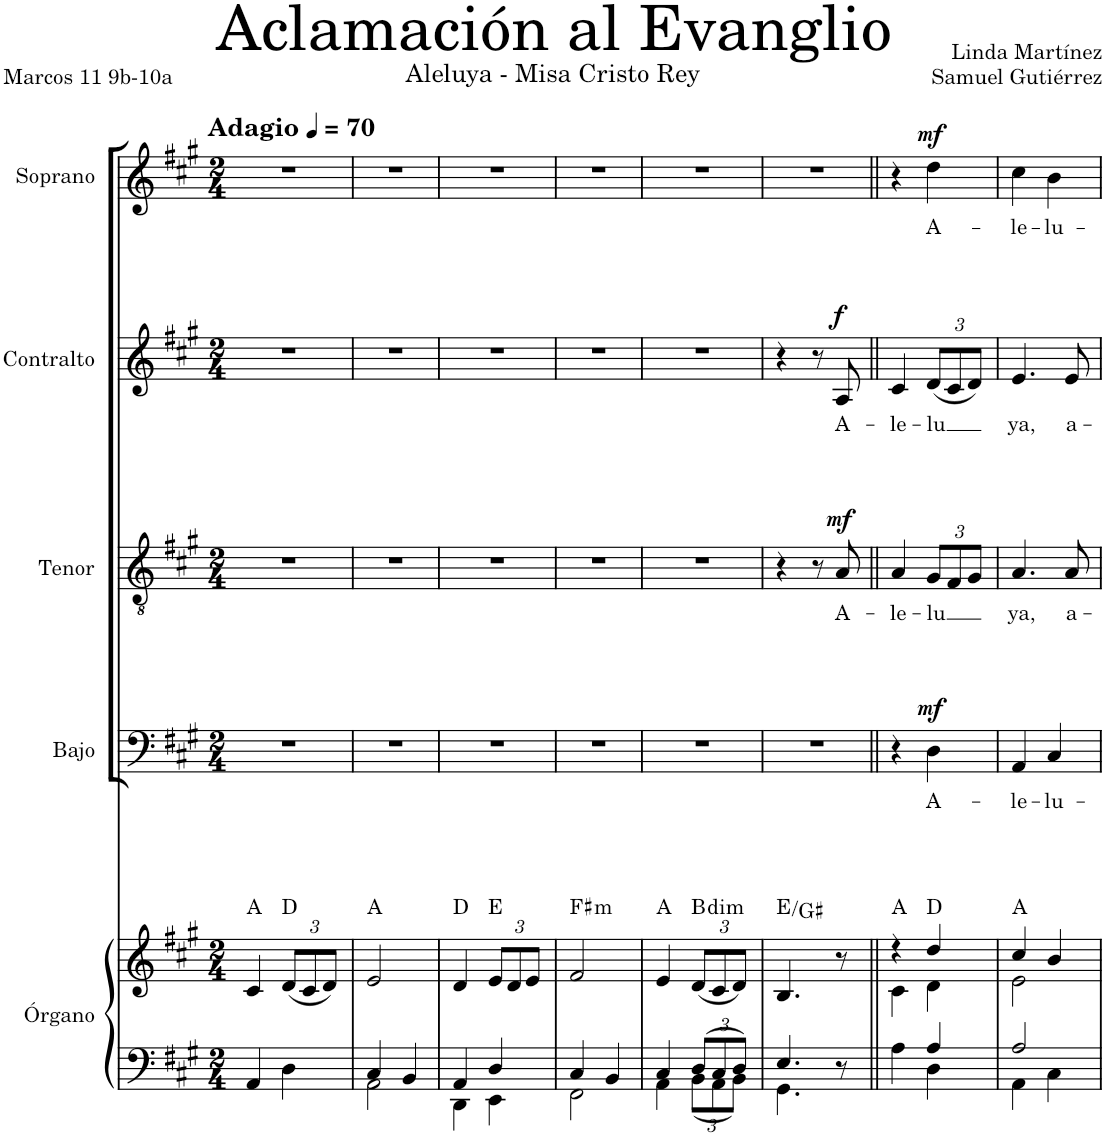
**kern	**kern	**harte	**kern	**text	**dynam	**kern	**text	**dynam	**kern	**text	**dynam	**kern	**text	**dynam
*part5	*part5	*part5	*part4	*part4	*part4	*part3	*part3	*part3	*part2	*part2	*part2	*part1	*part1	*part1
*staff6	*staff5	*	*staff4	*staff4	*staff4	*staff3	*staff3	*staff3	*staff2	*staff2	*staff2	*staff1	*staff1	*staff1
*I"Órgano	*	*	*I"Bajo	*	*	*I"Tenor	*	*	*I"Contralto	*	*	*I"Soprano	*	*
*	*	*	*I'B.	*	*	*I'T.	*	*	*I'C.	*	*	*I'S.	*	*
*clefF4	*clefG2	*	*clefF4	*	*	*clefGv2	*	*	*clefG2	*	*	*clefG2	*	*
*k[f#c#g#]	*k[f#c#g#]	*	*k[f#c#g#]	*	*	*k[f#c#g#]	*	*	*k[f#c#g#]	*	*	*k[f#c#g#]	*	*
*M2/4	*M2/4	*	*M2/4	*	*	*M2/4	*	*	*M2/4	*	*	*M2/4	*	*
=1	=1	=1	=1	=1	=1	=1	=1	=1	=1	=1	=1	=1	=1	=1
4AA/	4c#/	A:maj	2r	.	.	2r	.	.	2r	.	.	2r	.	.
*	*Xbrackettup	*	*	*	*	*	*	*	*	*	*	*	*	*
4D\	(12d/L	D:maj	.	.	.	.	.	.	.	.	.	.	.	.
.	12c#/	.	.	.	.	.	.	.	.	.	.	.	.	.
.	12d/J)	.	.	.	.	.	.	.	.	.	.	.	.	.
=2	=2	=2	=2	=2	=2	=2	=2	=2	=2	=2	=2	=2	=2	=2
*^	*	*	*	*	*	*	*	*	*	*	*	*	*	*
4C#/	2AA\	2e/	A:maj	2r	.	.	2r	.	.	2r	.	.	2r	.	.
4BB/	.	.	.	.	.	.	.	.	.	.	.	.	.	.	.
=3	=3	=3	=3	=3	=3	=3	=3	=3	=3	=3	=3	=3	=3	=3	=3
4AA/	4DD\	4d/	D:maj	2r	.	.	2r	.	.	2r	.	.	2r	.	.
4D/	4EE\	12e/L	E:maj	.	.	.	.	.	.	.	.	.	.	.	.
.	.	12d/	.	.	.	.	.	.	.	.	.	.	.	.	.
.	.	12e/J	.	.	.	.	.	.	.	.	.	.	.	.	.
=4	=4	=4	=4	=4	=4	=4	=4	=4	=4	=4	=4	=4	=4	=4	=4
!	!	!	!LO:H:kt=m	!	!	!	!	!	!	!	!	!	!	!	!
4C#/	2FF#\	2f#/	F#:min	2r	.	.	2r	.	.	2r	.	.	2r	.	.
4BB/	.	.	.	.	.	.	.	.	.	.	.	.	.	.	.
=5	=5	=5	=5	=5	=5	=5	=5	=5	=5	=5	=5	=5	=5	=5	=5
4C#/	4AA\	4e/	A:maj	2r	.	.	2r	.	.	2r	.	.	2r	.	.
*Xbrackettup	*	*	*	*	*	*	*	*	*	*	*	*	*	*	*
!	!	!	!LO:H:kt=dim	!	!	!	!	!	!	!	!	!	!	!	!
12D/L	12BB\L	(12d/L	B:dim	.	.	.	.	.	.	.	.	.	.	.	.
12C#/	12AA\	12c#/	.	.	.	.	.	.	.	.	.	.	.	.	.
12D/J	12BB\J	12d/J)	.	.	.	.	.	.	.	.	.	.	.	.	.
=6	=6	=6	=6	=6	=6	=6	=6	=6	=6	=6	=6	=6	=6	=6	=6
4.E/	4.GG#\	4.B/	E:maj/3	2r	.	.	4r	.	.	4r	.	.	2r	.	.
.	.	.	.	.	.	.	8r	.	.	8r	.	.	.	.	.
!	!	!	!	!	!	!	!	!LO:LY:b	!LO:DY:a	!	!LO:LY:b	!LO:DY:a	!	!	!
8r	8ryy	8r	.	.	.	.	8A/	A-	mf	8A/	A-	f	.	.	.
=7||	=7||	=7||	=7||	=7||	=7||	=7||	=7||	=7||	=7||	=7||	=7||	=7||	=7||	=7||	=7||
*	*	*^	*	*	*	*	*	*	*	*	*	*	*	*	*
!	!	!	!	!	!	!	!	!	!LO:LY:b	!	!	!LO:LY:b	!	!	!	!
4A\	4ryy	4r	4c#\	A:maj	4r	.	.	4A/	-le-	.	4c#/	-le-	.	4r	.	.
!	!	!	!	!	!	!LO:LY:b	!	!	!	!	!	!	!	!	!	!
*	*	*	*	*	*	*	*	*Xbrackettup	*	*	*	*	*	*	*	*
!	!	!	!	!	!	!	!	!	!LO:LY:b	!	!	!	!	!	!	!
*	*	*	*	*	*	*	*	*	*	*	*Xbrackettup	*	*	*	*	*
!	!	!	!	!	!	!	!LO:DY:a	!	!	!	!	!LO:LY:b	!	!	!LO:LY:b	!LO:DY:a
4A/	4D\	4dd/	4d\	D:maj	4D\	A-	mf	12G#/L	-lu	.	(12d/L	-lu	.	4dd\	A-	mf
.	.	.	.	.	.	.	.	12F#/	.	.	12c#/	.	.	.	.	.
.	.	.	.	.	.	.	.	12G#/J	.	.	12d/J)	.	.	.	.	.
=8	=8	=8	=8	=8	=8	=8	=8	=8	=8	=8	=8	=8	=8	=8	=8	=8
!	!	!	!	!	!	!LO:LY:b	!	!	!LO:LY:b	!	!	!LO:LY:b	!	!	!LO:LY:b	!
2A/	4AA\	4cc#/	2e\	A:maj	4AA/	-le-	.	4.A/	ya,	.	4.e/	ya,	.	4cc#\	-le-	.
!	!	!	!	!	!	!LO:LY:b	!	!	!	!	!	!	!	!	!LO:LY:b	!
.	4C#\	4b/	.	.	4C#/	-lu-	.	.	.	.	.	.	.	4b\	-lu-	.
!	!	!	!	!	!	!	!	!	!LO:LY:b	!	!	!LO:LY:b	!	!	!	!
.	.	.	.	.	.	.	.	8A/	a-	.	8e/	a-	.	.	.	.
*v	*v	*	*	*	*	*	*	*	*	*	*	*	*	*	*	*
*	*v	*v	*	*	*	*	*	*	*	*	*	*	*	*	*
=	=	=	=	=	=	=	=	=	=	=	=	=	=	=
*-	*-	*-	*-	*-	*-	*-	*-	*-	*-	*-	*-	*-	*-	*-
